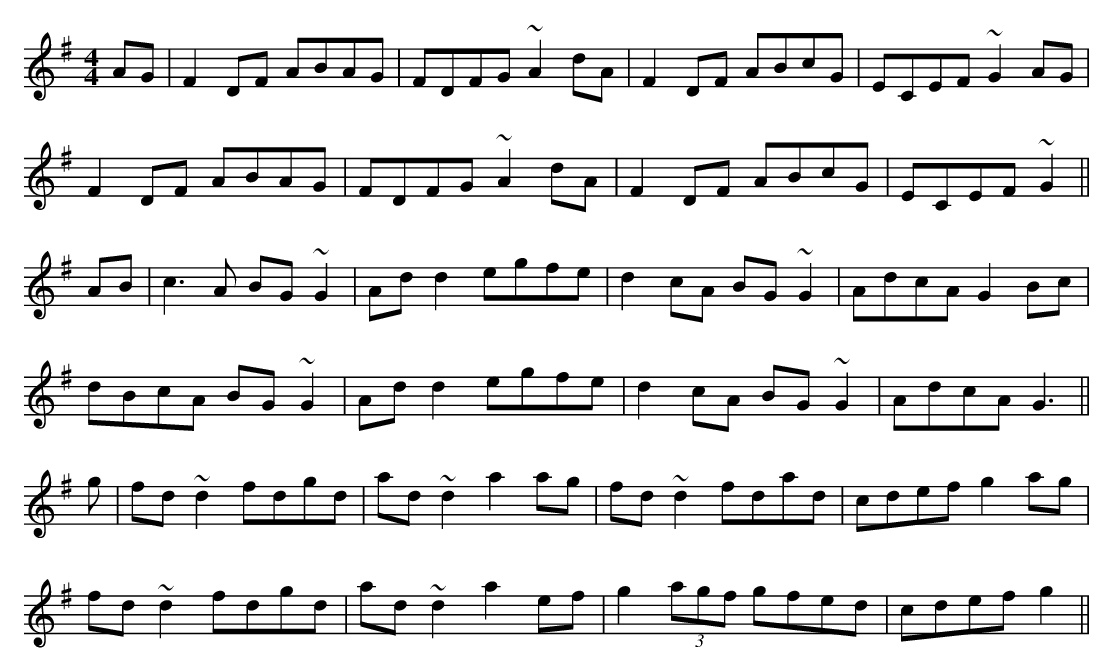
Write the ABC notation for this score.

X:1
M:4/4
K:Dmix
AG|F2DF ABAG|FDFG ~A2dA|F2DF ABcG|ECEF ~G2AG|
F2DF ABAG|FDFG ~A2dA|F2DF ABcG|ECEF ~G2||
AB|c3A BG~G2|Add2 egfe|d2cA BG~G2|AdcA G2Bc|
dBcA BG~G2|Add2 egfe|d2cA BG~G2|AdcA G3||
g|fd~d2 fdgd|ad~d2 a2ag|fd~d2 fdad|cdef g2 ag|
fd~d2 fdgd|ad~d2 a2ef|g2 (3agf gfed|cdef g2||
